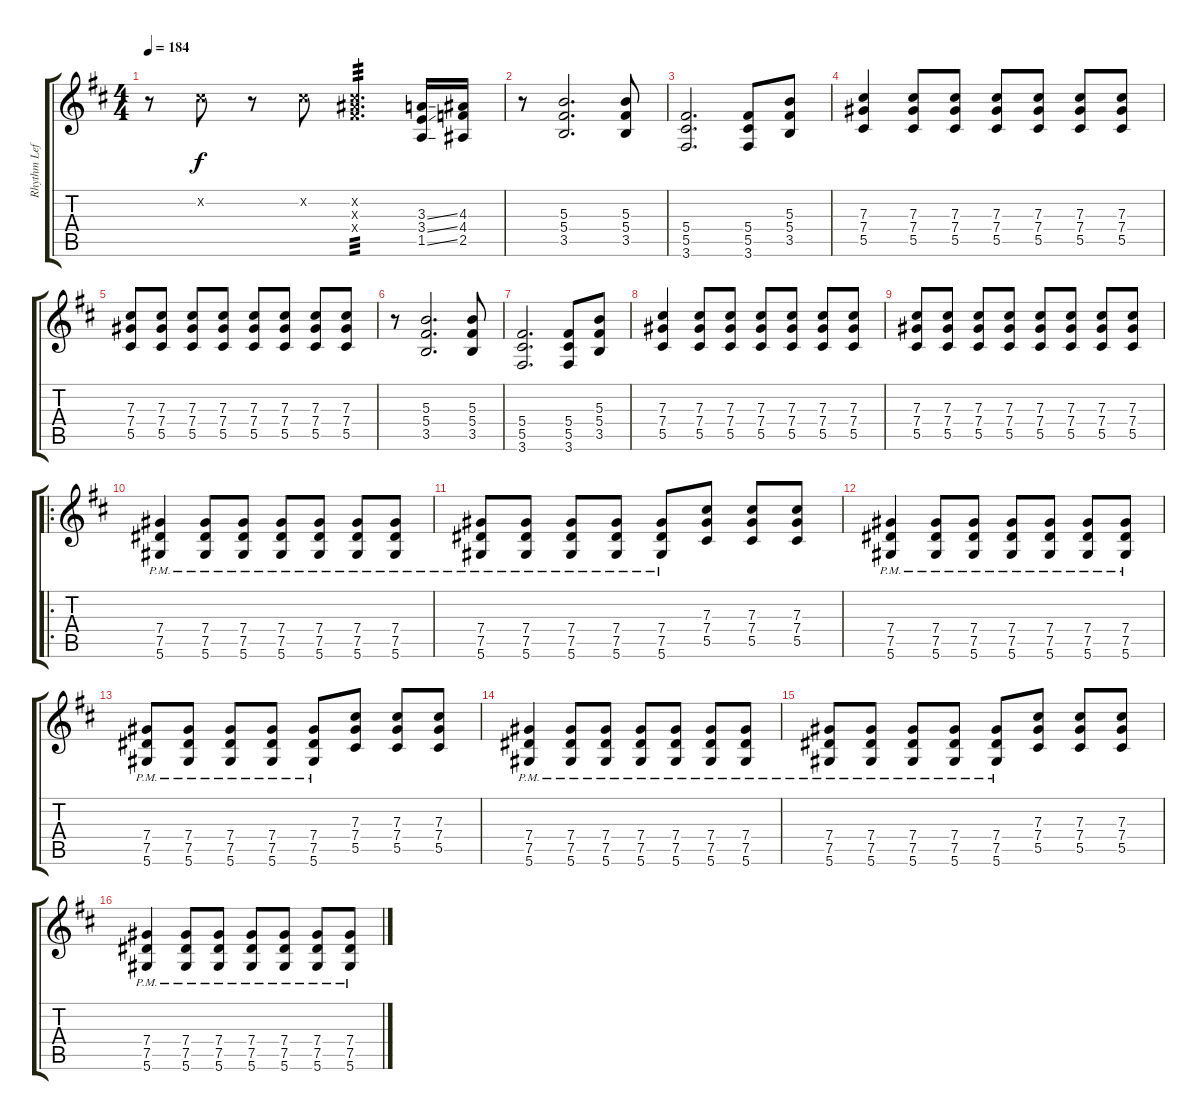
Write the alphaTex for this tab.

\track ("Rhythm Left" "Rhythm Lef") {instrument distortionguitar}
\staff {score tabs}
\tuning (Eb4 Bb3 Gb3 Db3 Ab2 Eb2) {hide}
\ts (4 4)
\tempo 184
\clef g2
\ks d
r.8{dy f instrument distortionguitar} 3.2{x}.8 r.8 3.2{x}.8 (3.2{x} 4.3{x} 5.4{x}).4{d tp 3} (3.3{ss} 3.4{ss} 1.5{ss}).16 (4.3 4.4 2.5).16 |
r.8 (5.3 5.4 3.5).2{d} (5.3 5.4 3.5).8 |
(5.4 5.5 3.6).2{d} (5.4 5.5 3.6).8 (5.3 5.4 3.5).8 |
(7.3 7.4 5.5).4 (7.3 7.4 5.5).8 (7.3 7.4 5.5).8 (7.3 7.4 5.5).8 (7.3 7.4 5.5).8 (7.3 7.4 5.5).8 (7.3 7.4 5.5).8 |
(7.3 7.4 5.5).8 (7.3 7.4 5.5).8 (7.3 7.4 5.5).8 (7.3 7.4 5.5).8 (7.3 7.4 5.5).8 (7.3 7.4 5.5).8 (7.3 7.4 5.5).8 (7.3 7.4 5.5).8 |
r.8 (5.3 5.4 3.5).2{d} (5.3 5.4 3.5).8 |
(5.4 5.5 3.6).2{d} (5.4 5.5 3.6).8 (5.3 5.4 3.5).8 |
(7.3 7.4 5.5).4 (7.3 7.4 5.5).8 (7.3 7.4 5.5).8 (7.3 7.4 5.5).8 (7.3 7.4 5.5).8 (7.3 7.4 5.5).8 (7.3 7.4 5.5).8 |
(7.3 7.4 5.5).8 (7.3 7.4 5.5).8 (7.3 7.4 5.5).8 (7.3 7.4 5.5).8 (7.3 7.4 5.5).8 (7.3 7.4 5.5).8 (7.3 7.4 5.5).8 (7.3 7.4 5.5).8 |
\ro
(7.4{pm} 7.5{pm} 5.6{pm}).4 (7.4{pm} 7.5{pm} 5.6{pm}).8 (7.4{pm} 7.5{pm} 5.6{pm}).8 (7.4{pm} 7.5{pm} 5.6{pm}).8 (7.4{pm} 7.5{pm} 5.6{pm}).8 (7.4{pm} 7.5{pm} 5.6{pm}).8 (7.4{pm} 7.5{pm} 5.6{pm}).8 |
(7.4{pm} 7.5{pm} 5.6{pm}).8 (7.4{pm} 7.5{pm} 5.6{pm}).8 (7.4{pm} 7.5{pm} 5.6{pm}).8 (7.4{pm} 7.5{pm} 5.6{pm}).8 (7.4{pm} 7.5{pm} 5.6{pm}).8 (7.3 7.4 5.5).8 (7.3 7.4 5.5).8 (7.3 7.4 5.5).8 |
(7.4{pm} 7.5{pm} 5.6{pm}).4 (7.4{pm} 7.5{pm} 5.6{pm}).8 (7.4{pm} 7.5{pm} 5.6{pm}).8 (7.4{pm} 7.5{pm} 5.6{pm}).8 (7.4{pm} 7.5{pm} 5.6{pm}).8 (7.4{pm} 7.5{pm} 5.6{pm}).8 (7.4{pm} 7.5{pm} 5.6{pm}).8 |
(7.4{pm} 7.5{pm} 5.6{pm}).8 (7.4{pm} 7.5{pm} 5.6{pm}).8 (7.4{pm} 7.5{pm} 5.6{pm}).8 (7.4{pm} 7.5{pm} 5.6{pm}).8 (7.4{pm} 7.5{pm} 5.6{pm}).8 (7.3 7.4 5.5).8 (7.3 7.4 5.5).8 (7.3 7.4 5.5).8 |
(7.4{pm} 7.5{pm} 5.6{pm}).4 (7.4{pm} 7.5{pm} 5.6{pm}).8 (7.4{pm} 7.5{pm} 5.6{pm}).8 (7.4{pm} 7.5{pm} 5.6{pm}).8 (7.4{pm} 7.5{pm} 5.6{pm}).8 (7.4{pm} 7.5{pm} 5.6{pm}).8 (7.4{pm} 7.5{pm} 5.6{pm}).8 |
(7.4{pm} 7.5{pm} 5.6{pm}).8 (7.4{pm} 7.5{pm} 5.6{pm}).8 (7.4{pm} 7.5{pm} 5.6{pm}).8 (7.4{pm} 7.5{pm} 5.6{pm}).8 (7.4{pm} 7.5{pm} 5.6{pm}).8 (7.3 7.4 5.5).8 (7.3 7.4 5.5).8 (7.3 7.4 5.5).8 |
(7.4{pm} 7.5{pm} 5.6{pm}).4 (7.4{pm} 7.5{pm} 5.6{pm}).8 (7.4{pm} 7.5{pm} 5.6{pm}).8 (7.4{pm} 7.5{pm} 5.6{pm}).8 (7.4{pm} 7.5{pm} 5.6{pm}).8 (7.4{pm} 7.5{pm} 5.6{pm}).8 (7.4{pm} 7.5{pm} 5.6{pm}).8
